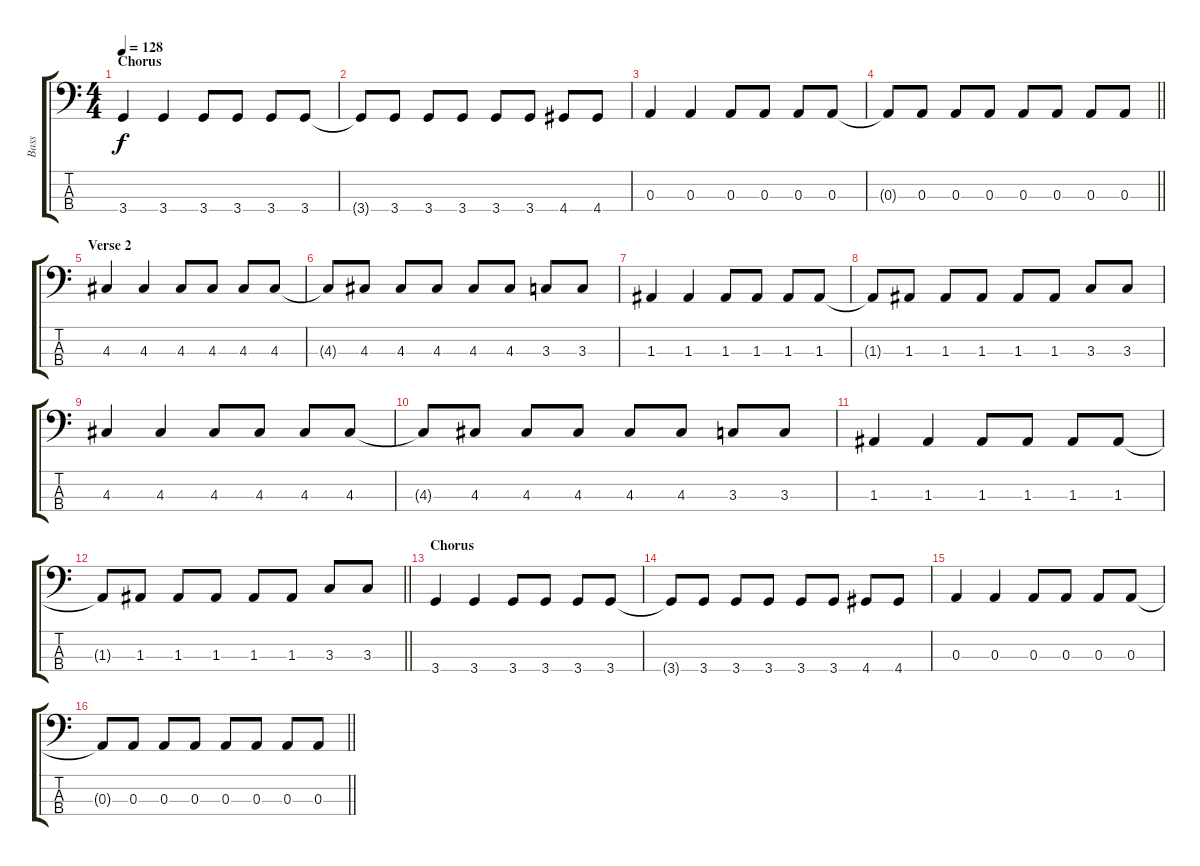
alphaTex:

\track ("Bass" "Bass") {instrument electricbassfinger}
\staff {score tabs}
\tuning (G2 D2 A1 E1) {hide}
\ts (4 4)
\section ("" "Chorus")
\tempo 128
\clef f4
\ks c
3.4.4{dy f} 3.4.4 3.4.8 3.4.8 3.4.8 3.4.8 |
3.4{t}.8 3.4.8 3.4.8 3.4.8 3.4.8 3.4.8 4.4.8 4.4.8 |
0.3.4 0.3.4 0.3.8 0.3.8 0.3.8 0.3.8 |
\barLineRight lightlight
0.3{t}.8 0.3.8 0.3.8 0.3.8 0.3.8 0.3.8 0.3.8 0.3.8 |
\section ("" "Verse 2")
4.3.4 4.3.4 4.3.8 4.3.8 4.3.8 4.3.8 |
4.3{t}.8 4.3.8 4.3.8 4.3.8 4.3.8 4.3.8 3.3.8 3.3.8 |
1.3.4 1.3.4 1.3.8 1.3.8 1.3.8 1.3.8 |
1.3{t}.8 1.3.8 1.3.8 1.3.8 1.3.8 1.3.8 3.3.8 3.3.8 |
4.3.4 4.3.4 4.3.8 4.3.8 4.3.8 4.3.8 |
4.3{t}.8 4.3.8 4.3.8 4.3.8 4.3.8 4.3.8 3.3.8 3.3.8 |
1.3.4 1.3.4 1.3.8 1.3.8 1.3.8 1.3.8 |
\barLineRight lightlight
1.3{t}.8 1.3.8 1.3.8 1.3.8 1.3.8 1.3.8 3.3.8 3.3.8 |
\section ("" "Chorus")
3.4.4 3.4.4 3.4.8 3.4.8 3.4.8 3.4.8 |
3.4{t}.8 3.4.8 3.4.8 3.4.8 3.4.8 3.4.8 4.4.8 4.4.8 |
0.3.4 0.3.4 0.3.8 0.3.8 0.3.8 0.3.8 |
\barLineRight lightlight
0.3{t}.8 0.3.8 0.3.8 0.3.8 0.3.8 0.3.8 0.3.8 0.3.8
